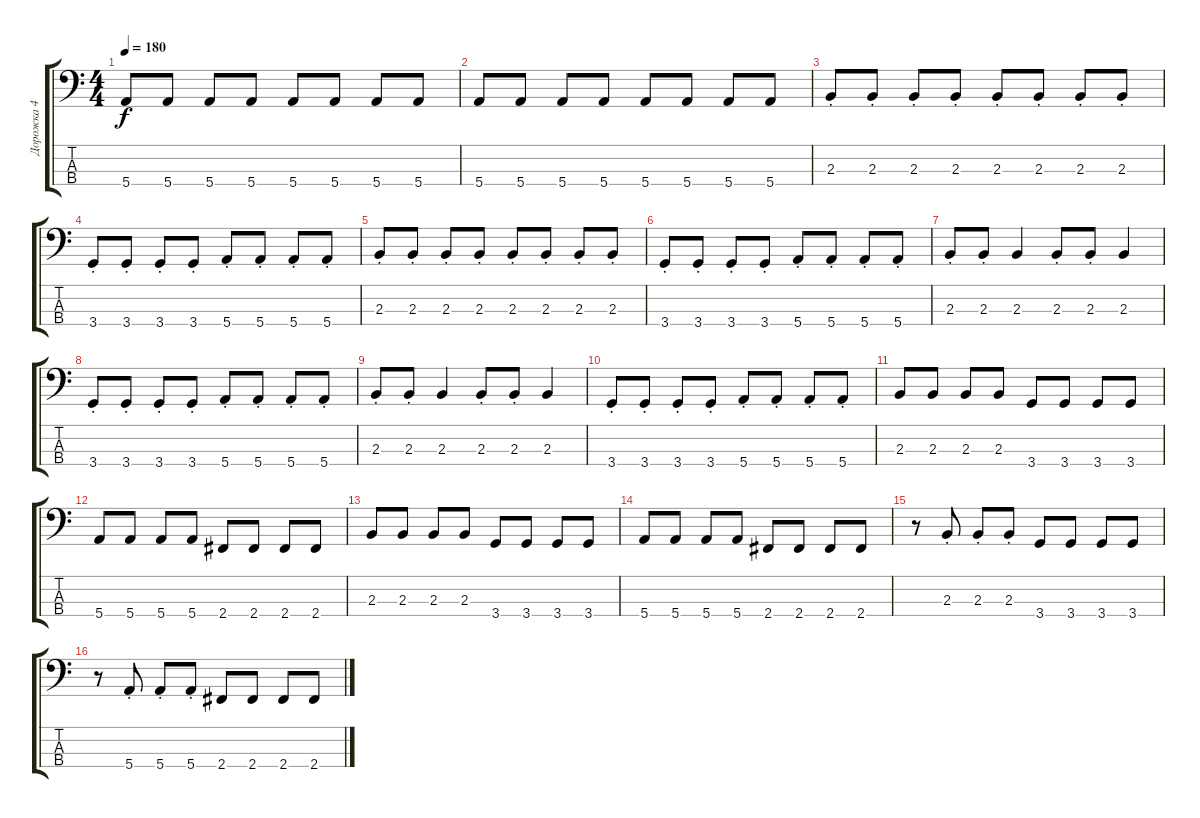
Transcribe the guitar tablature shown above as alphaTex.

\track ("Дорожка 4" "Дорожка 4") {instrument electricbassfinger}
\staff {score tabs}
\tuning (G2 D2 A1 E1) {hide}
\ts (4 4)
\tempo 180
\clef f4
\ks c
5.4.8{dy f} 5.4.8 5.4.8 5.4.8 5.4.8 5.4.8 5.4.8 5.4.8 |
5.4.8 5.4.8 5.4.8 5.4.8 5.4.8 5.4.8 5.4.8 5.4.8 |
2.3{st}.8 2.3{st}.8 2.3{st}.8 2.3{st}.8 2.3{st}.8 2.3{st}.8 2.3{st}.8 2.3{st}.8 |
3.4{st}.8 3.4{st}.8 3.4{st}.8 3.4{st}.8 5.4{st}.8 5.4{st}.8 5.4{st}.8 5.4{st}.8 |
2.3{st}.8 2.3{st}.8 2.3{st}.8 2.3{st}.8 2.3{st}.8 2.3{st}.8 2.3{st}.8 2.3{st}.8 |
3.4{st}.8 3.4{st}.8 3.4{st}.8 3.4{st}.8 5.4{st}.8 5.4{st}.8 5.4{st}.8 5.4{st}.8 |
2.3{st}.8 2.3{st}.8 2.3.4 2.3{st}.8 2.3{st}.8 2.3.4 |
3.4{st}.8 3.4{st}.8 3.4{st}.8 3.4{st}.8 5.4{st}.8 5.4{st}.8 5.4{st}.8 5.4{st}.8 |
2.3{st}.8 2.3{st}.8 2.3.4 2.3{st}.8 2.3{st}.8 2.3.4 |
3.4{st}.8 3.4{st}.8 3.4{st}.8 3.4{st}.8 5.4{st}.8 5.4{st}.8 5.4{st}.8 5.4{st}.8 |
2.3.8 2.3.8 2.3.8 2.3.8 3.4.8 3.4.8 3.4.8 3.4.8 |
5.4.8 5.4.8 5.4.8 5.4.8 2.4.8 2.4.8 2.4.8 2.4.8 |
2.3.8 2.3.8 2.3.8 2.3.8 3.4.8 3.4.8 3.4.8 3.4.8 |
5.4.8 5.4.8 5.4.8 5.4.8 2.4.8 2.4.8 2.4.8 2.4.8 |
r.8 2.3{st}.8 2.3{st}.8 2.3{st}.8 3.4.8 3.4.8 3.4.8 3.4.8 |
r.8 5.4{st}.8 5.4{st}.8 5.4{st}.8 2.4.8 2.4.8 2.4.8 2.4.8
